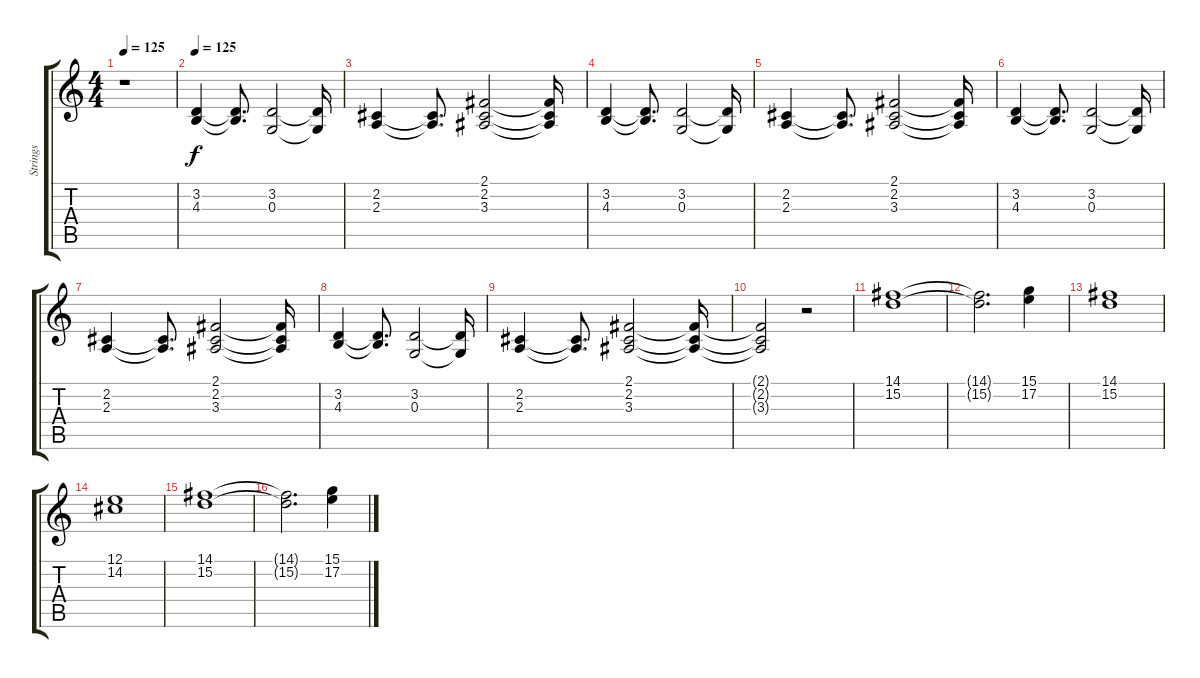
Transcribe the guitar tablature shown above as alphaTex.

\track ("Strings" "Strings") {instrument stringensemble1}
\staff {score tabs}
\tuning (E4 B3 G3 D3 A2 E2) {hide}
\ts (4 4)
\tempo 125
\clef g2
\ks c
r.1{dy f} |
\tempo 125
(3.2 4.3).4 (3.2{t} 4.3{t}).8{d} (3.2 0.3).2 (3.2{t} 0.3{t}).16 |
(2.2 2.3).4 (2.2{t} 2.3{t}).8{d} (2.1 2.2 3.3).2 (2.1{t} 2.2{t} 3.3{t}).16 |
(3.2 4.3).4 (3.2{t} 4.3{t}).8{d} (3.2 0.3).2 (3.2{t} 0.3{t}).16 |
(2.2 2.3).4 (2.2{t} 2.3{t}).8{d} (2.1 2.2 3.3).2 (2.1{t} 2.2{t} 3.3{t}).16 |
(3.2 4.3).4 (3.2{t} 4.3{t}).8{d} (3.2 0.3).2 (3.2{t} 0.3{t}).16 |
(2.2 2.3).4 (2.2{t} 2.3{t}).8{d} (2.1 2.2 3.3).2 (2.1{t} 2.2{t} 3.3{t}).16 |
(3.2 4.3).4 (3.2{t} 4.3{t}).8{d} (3.2 0.3).2 (3.2{t} 0.3{t}).16 |
(2.2 2.3).4 (2.2{t} 2.3{t}).8{d} (2.1 2.2 3.3).2 (2.1{t} 2.2{t} 3.3{t}).16 |
(2.1{t} 2.2{t} 3.3{t}).2 r.2 |
(14.1 15.2).1 |
(14.1{t} 15.2{t}).2{d} (15.1 17.2).4 |
(14.1 15.2).1 |
(12.1 14.2).1 |
(14.1 15.2).1 |
(14.1{t} 15.2{t}).2{d} (15.1 17.2).4
